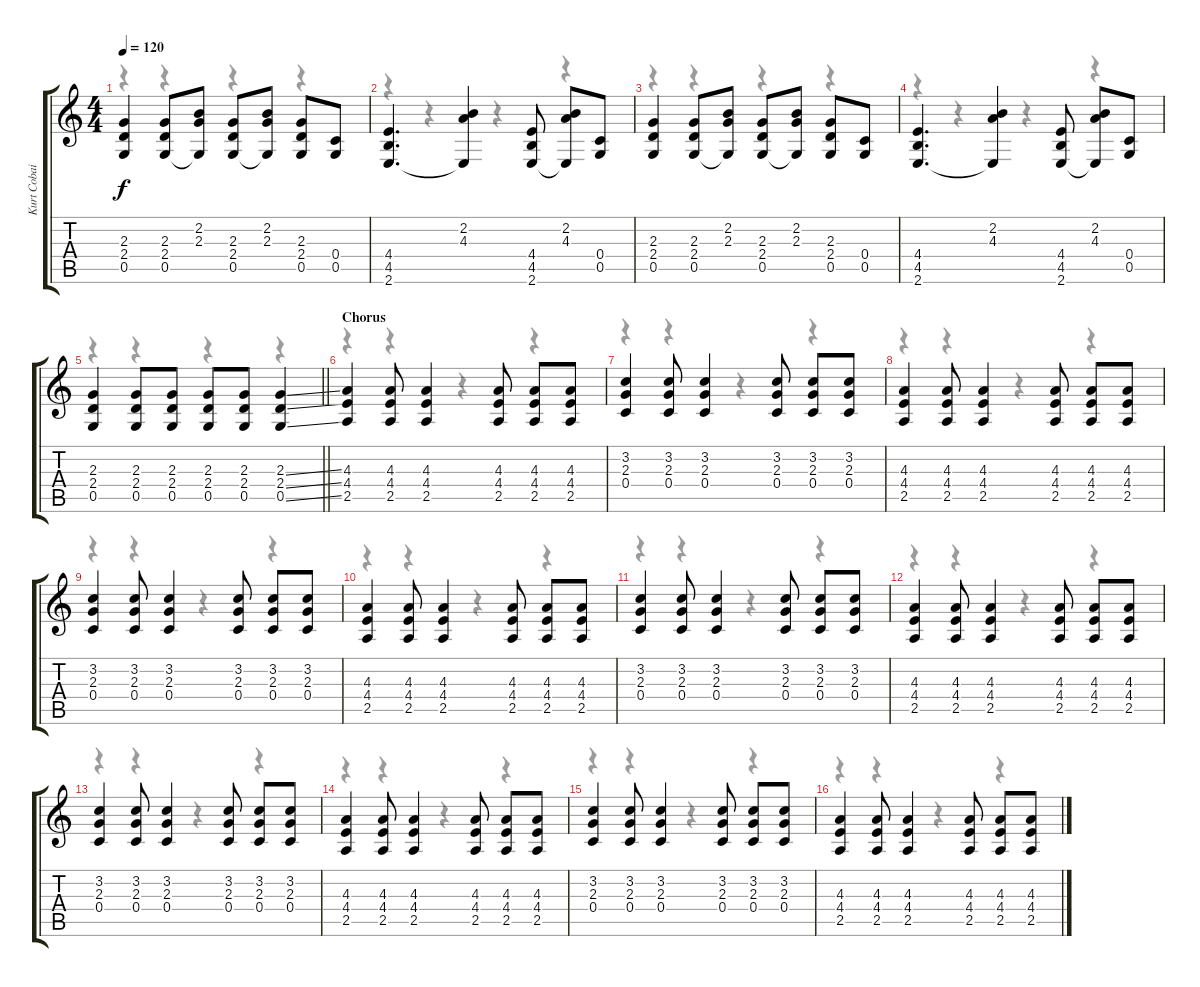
\track ("Kurt Cobain (Distortion)" "Kurt Cobai") {instrument distortionguitar}
\staff {score tabs}
\tuning (D4 A3 F3 C3 G2 D2) {hide}
\voice
\ts (4 4)
\tempo 120
\clef g2
\ks c
(2.3 2.4 0.5).4{dy f} (2.3 2.4 0.5).8 (2.2 2.3 0.5{t}).8 (2.3 2.4 0.5).8 (2.2 2.3 0.5{t}).8 (2.3 2.4 0.5).8 (0.4 0.5).8 |
(4.4 4.5 2.6).4{d} (2.2 4.3 2.6{t}).4 (4.4 4.5 2.6).8 (2.2 4.3 2.6{t}).8 (0.4 0.5).8 |
(2.3 2.4 0.5).4 (2.3 2.4 0.5).8 (2.2 2.3 0.5{t}).8 (2.3 2.4 0.5).8 (2.2 2.3 0.5{t}).8 (2.3 2.4 0.5).8 (0.4 0.5).8 |
(4.4 4.5 2.6).4{d} (2.2 4.3 2.6{t}).4 (4.4 4.5 2.6).8 (2.2 4.3 2.6{t}).8 (0.4 0.5).8 |
\barLineRight lightlight
(2.3 2.4 0.5).4 (2.3 2.4 0.5).8 (2.3 2.4 0.5).8 (2.3 2.4 0.5).8 (2.3 2.4 0.5).8 (2.3{ss} 2.4{ss} 0.5{ss}).4 |
\section ("" "Chorus")
(4.3 4.4 2.5).4 (4.3 4.4 2.5).8 (4.3 4.4 2.5).4 (4.3 4.4 2.5).8 (4.3 4.4 2.5).8 (4.3 4.4 2.5).8 |
(3.2 2.3 0.4).4 (3.2 2.3 0.4).8 (3.2 2.3 0.4).4 (3.2 2.3 0.4).8 (3.2 2.3 0.4).8 (3.2 2.3 0.4).8 |
(4.3 4.4 2.5).4 (4.3 4.4 2.5).8 (4.3 4.4 2.5).4 (4.3 4.4 2.5).8 (4.3 4.4 2.5).8 (4.3 4.4 2.5).8 |
(3.2 2.3 0.4).4 (3.2 2.3 0.4).8 (3.2 2.3 0.4).4 (3.2 2.3 0.4).8 (3.2 2.3 0.4).8 (3.2 2.3 0.4).8 |
(4.3 4.4 2.5).4 (4.3 4.4 2.5).8 (4.3 4.4 2.5).4 (4.3 4.4 2.5).8 (4.3 4.4 2.5).8 (4.3 4.4 2.5).8 |
(3.2 2.3 0.4).4 (3.2 2.3 0.4).8 (3.2 2.3 0.4).4 (3.2 2.3 0.4).8 (3.2 2.3 0.4).8 (3.2 2.3 0.4).8 |
(4.3 4.4 2.5).4 (4.3 4.4 2.5).8 (4.3 4.4 2.5).4 (4.3 4.4 2.5).8 (4.3 4.4 2.5).8 (4.3 4.4 2.5).8 |
(3.2 2.3 0.4).4 (3.2 2.3 0.4).8 (3.2 2.3 0.4).4 (3.2 2.3 0.4).8 (3.2 2.3 0.4).8 (3.2 2.3 0.4).8 |
(4.3 4.4 2.5).4 (4.3 4.4 2.5).8 (4.3 4.4 2.5).4 (4.3 4.4 2.5).8 (4.3 4.4 2.5).8 (4.3 4.4 2.5).8 |
(3.2 2.3 0.4).4 (3.2 2.3 0.4).8 (3.2 2.3 0.4).4 (3.2 2.3 0.4).8 (3.2 2.3 0.4).8 (3.2 2.3 0.4).8 |
(4.3 4.4 2.5).4 (4.3 4.4 2.5).8 (4.3 4.4 2.5).4 (4.3 4.4 2.5).8 (4.3 4.4 2.5).8 (4.3 4.4 2.5).8
\voice
\clef g2
\ottava regular
\simile none
\ks c
r.4{dy f} r.4 r.4 r.4 |
r.4 r.4 r.4 r.4 |
r.4 r.4 r.4 r.4 |
r.4 r.4 r.4 r.4 |
\barLineRight lightlight
r.4 r.4 r.4 r.4 |
r.4 r.4 r.4 r.4 |
r.4 r.4 r.4 r.4 |
r.4 r.4 r.4 r.4 |
r.4 r.4 r.4 r.4 |
r.4 r.4 r.4 r.4 |
r.4 r.4 r.4 r.4 |
r.4 r.4 r.4 r.4 |
r.4 r.4 r.4 r.4 |
r.4 r.4 r.4 r.4 |
r.4 r.4 r.4 r.4 |
r.4 r.4 r.4 r.4
